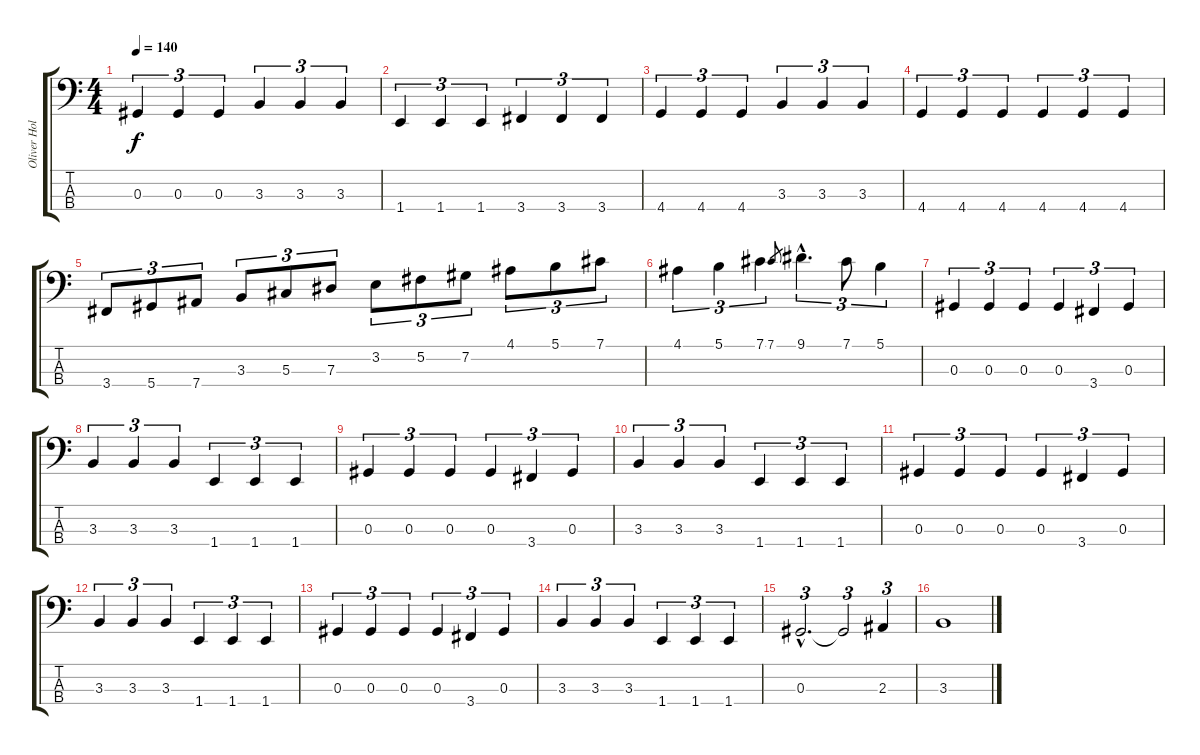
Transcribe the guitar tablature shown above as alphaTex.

\track ("Oliver Holzwarth" "Oliver Hol") {instrument electricbassfinger}
\staff {score tabs}
\tuning (Gb2 Db2 Ab1 Eb1) {hide}
\ts (4 4)
\tempo 140
\clef f4
\ks c
0.3.4{tu (3 2) dy f} 0.3.4{tu (3 2)} 0.3.4{tu (3 2)} 3.3.4{tu (3 2)} 3.3.4{tu (3 2)} 3.3.4{tu (3 2)} |
1.4.4{tu (3 2)} 1.4.4{tu (3 2)} 1.4.4{tu (3 2)} 3.4.4{tu (3 2)} 3.4.4{tu (3 2)} 3.4.4{tu (3 2)} |
4.4.4{tu (3 2)} 4.4.4{tu (3 2)} 4.4.4{tu (3 2)} 3.3.4{tu (3 2)} 3.3.4{tu (3 2)} 3.3.4{tu (3 2)} |
4.4.4{tu (3 2)} 4.4.4{tu (3 2)} 4.4.4{tu (3 2)} 4.4.4{tu (3 2)} 4.4.4{tu (3 2)} 4.4.4{tu (3 2)} |
3.4.8{tu (3 2)} 5.4.8{tu (3 2)} 7.4.8{tu (3 2)} 3.3.8{tu (3 2)} 5.3.8{tu (3 2)} 7.3.8{tu (3 2)} 3.2.8{tu (3 2)} 5.2.8{tu (3 2)} 7.2.8{tu (3 2)} 4.1.8{tu (3 2)} 5.1.8{tu (3 2)} 7.1.8{tu (3 2)} |
4.1.4{tu (3 2)} 5.1.4{tu (3 2)} 7.1.4{tu (3 2)} 7.1.8{gr} 9.1{hac}.4{d tu (3 2)} 7.1.8{tu (3 2)} 5.1.4{tu (3 2)} |
0.3.4{tu (3 2)} 0.3.4{tu (3 2)} 0.3.4{tu (3 2)} 0.3.4{tu (3 2)} 3.4.4{tu (3 2)} 0.3.4{tu (3 2)} |
3.3.4{tu (3 2)} 3.3.4{tu (3 2)} 3.3.4{tu (3 2)} 1.4.4{tu (3 2)} 1.4.4{tu (3 2)} 1.4.4{tu (3 2)} |
0.3.4{tu (3 2)} 0.3.4{tu (3 2)} 0.3.4{tu (3 2)} 0.3.4{tu (3 2)} 3.4.4{tu (3 2)} 0.3.4{tu (3 2)} |
3.3.4{tu (3 2)} 3.3.4{tu (3 2)} 3.3.4{tu (3 2)} 1.4.4{tu (3 2)} 1.4.4{tu (3 2)} 1.4.4{tu (3 2)} |
0.3.4{tu (3 2)} 0.3.4{tu (3 2)} 0.3.4{tu (3 2)} 0.3.4{tu (3 2)} 3.4.4{tu (3 2)} 0.3.4{tu (3 2)} |
3.3.4{tu (3 2)} 3.3.4{tu (3 2)} 3.3.4{tu (3 2)} 1.4.4{tu (3 2)} 1.4.4{tu (3 2)} 1.4.4{tu (3 2)} |
0.3.4{tu (3 2)} 0.3.4{tu (3 2)} 0.3.4{tu (3 2)} 0.3.4{tu (3 2)} 3.4.4{tu (3 2)} 0.3.4{tu (3 2)} |
3.3.4{tu (3 2)} 3.3.4{tu (3 2)} 3.3.4{tu (3 2)} 1.4.4{tu (3 2)} 1.4.4{tu (3 2)} 1.4.4{tu (3 2)} |
0.3{hac}.2{d tu (3 2)} 0.3{t}.2{tu (3 2)} 2.3.4{tu (3 2)} |
3.3.1
